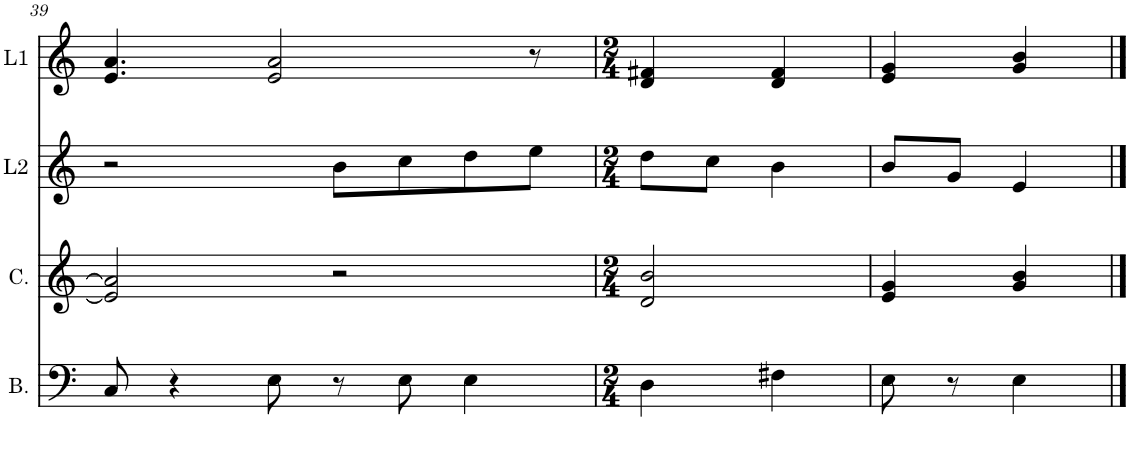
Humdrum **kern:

**kern	**kern	**kern	**kern
*part4	*part3	*part2	*part1
*staff4	*staff3	*staff2	*staff1
*I"Bass	*I"Chords	*I"Lead 2	*I"Lead 1
*I'B.	*I'C.	*I'L2	*I'L1
!!LO:PB:g=z
*clefF4	*clefG2	*clefG2	*clefG2
*Trd7c12	*Trd5c9	*Trd1c2	*Trd1c2
*k[]	*k[]	*k[]	*k[]
*M4/4	*M4/4	*M4/4	*M4/4
=39	=39	=39	=39
8C/	2e/] 2a/]	2r	4.e/ 4.a/
4r	.	.	.
8E\	.	.	2e/ 2a/
8r	2r	8b\L	.
8E\	.	8cc\	.
4E\	.	8dd\	.
.	.	8ee\J	8r
=40	=40	=40	=40
*M2/4	*M2/4	*M2/4	*M2/4
4D\	2d/ 2b/	8dd\L	4d/ 4f#X/
.	.	8cc\J	.
4F#X\	.	4b\	4d/ 4f#/
=41	=41	=41	=41
8E\	4e/ 4g/	8b/L	4e/ 4g/
8r	.	8g/J	.
4E\	4g/ 4b/	4e/	4g/ 4b/
==	==	==	==
*-	*-	*-	*-
